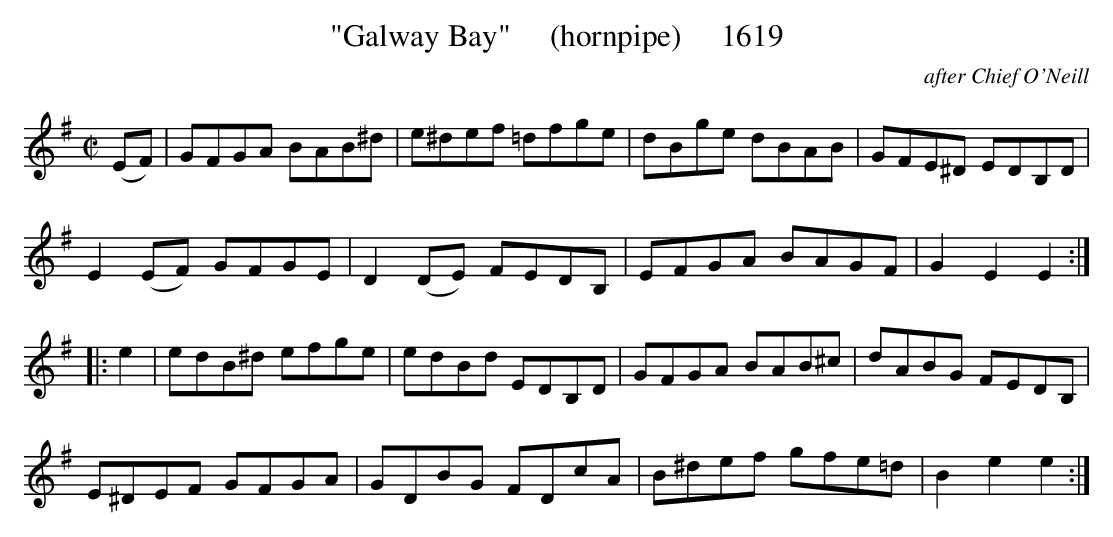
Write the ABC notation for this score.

X:1
T:"Galway Bay"     (hornpipe)     1619
C:after Chief O'Neill
BRENNAN July 2003 (HTTP://WWW.SOSYOURMOM.COM)
M:C|
L:1/8
K:G
(EF)|GFGA BAB^d|e^def =dfge|dBge dBAB|GFE^D EDB,D|
E2(EF) GFGE|D2(DE) FEDB,|EFGA BAGF|G2E2E2:|
|:e2|edB^d efge|edBd EDB,D|GFGA BAB^c|dABG FEDB,|
E^DEF GFGA|GDBG FDcA|B^def gfe=d|B2e2e2:|
